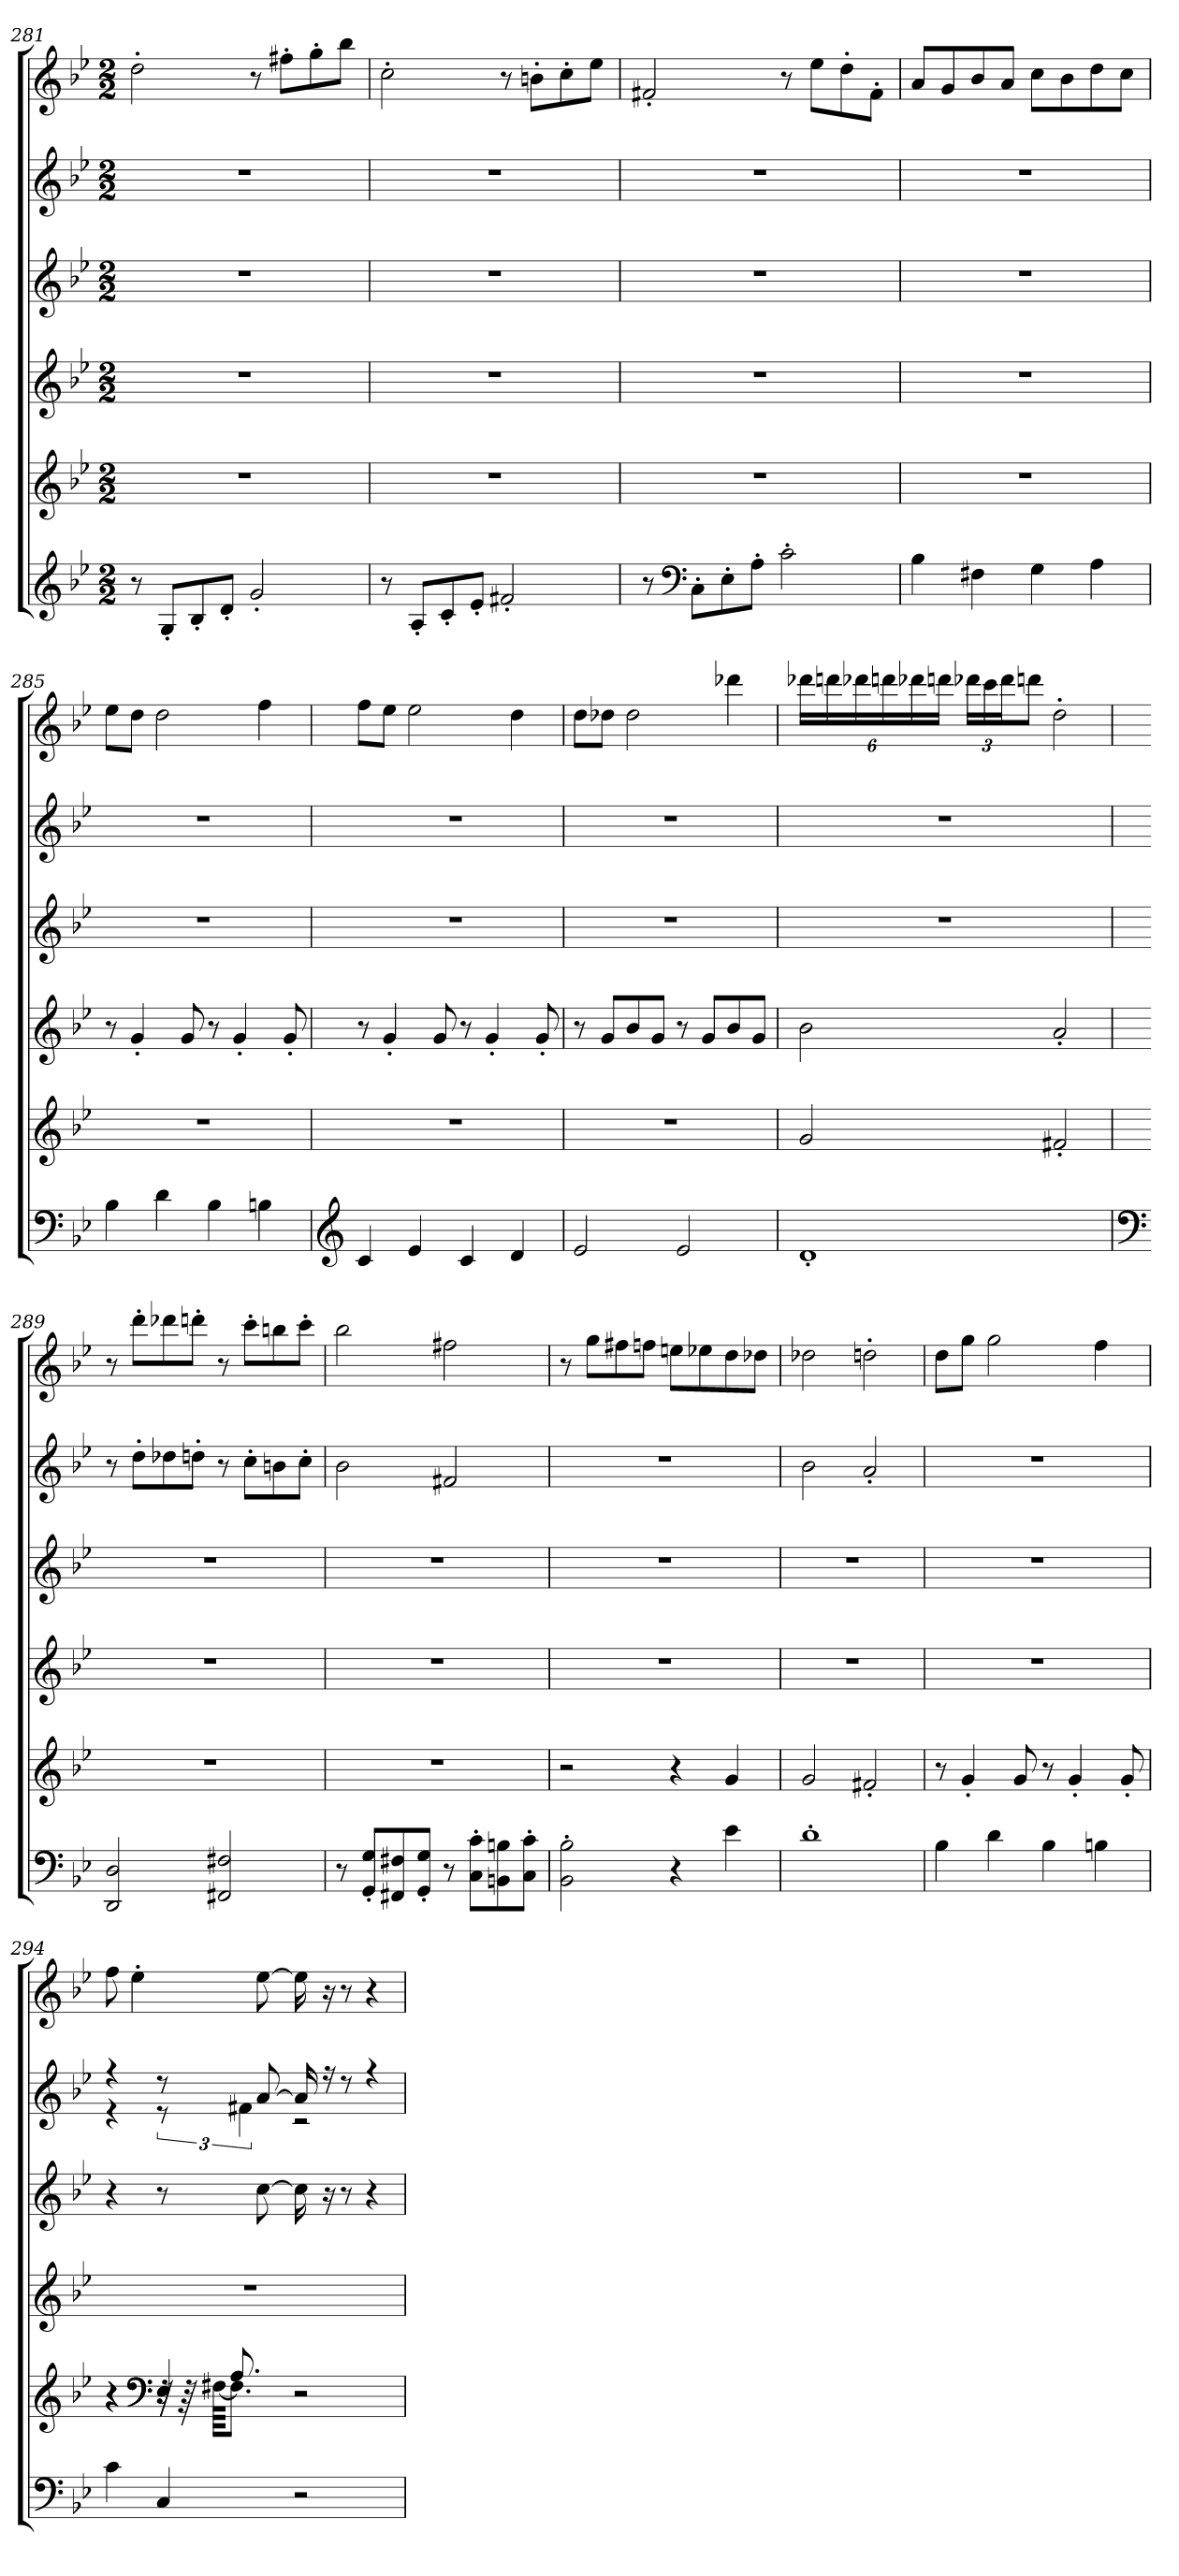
**kern	**kern	**kern	**kern	**kern	**kern
*part5	*part4	*part3	*part2	*part2	*part1
*staff6	*staff5	*staff4	*staff3	*staff2	*staff1
*clefG2	*clefG2	*clefG2	*clefG2	*clefG2	*clefG2
*k[b-e-]	*k[b-e-]	*k[b-e-]	*k[b-e-]	*k[b-e-]	*k[b-e-]
*M2/2	*M2/2	*M2/2	*M2/2	*M2/2	*M2/2
*MM152	*MM152	*MM152	*MM152	*MM152	*MM152
=281	=281	=281	=281	=281	=281
8r	1r	1r	1r	1r	2dd'\
8G'/L	.	.	.	.	.
8B-'/	.	.	.	.	.
8d'/J	.	.	.	.	.
2g'/	.	.	.	.	8r
.	.	.	.	.	8ff#X'\L
.	.	.	.	.	8gg'\
.	.	.	.	.	8bb-\J
=282	=282	=282	=282	=282	=282
*	*	*	*	*	*MM152
8r	1r	1r	1r	1r	2cc'\
8A'/L	.	.	.	.	.
8c'/	.	.	.	.	.
8e-'/J	.	.	.	.	.
2f#X'/	.	.	.	.	8r
.	.	.	.	.	8bn'\L
.	.	.	.	.	8cc'\
.	.	.	.	.	8ee-\J
!!LO:LB:g=z
=283	=283	=283	=283	=283	=283
*	*	*	*	*	*MM152
8r	1r	1r	1r	1r	2f#X'/
*clefF4	*	*	*	*	*
8C'\L	.	.	.	.	.
8E-'\	.	.	.	.	.
8A'\J	.	.	.	.	.
2c'\	.	.	.	.	8r
.	.	.	.	.	8ee-\L
.	.	.	.	.	8dd'\
.	.	.	.	.	8f#'\J
=284	=284	=284	=284	=284	=284
*	*	*	*	*	*MM152
4B-\	1r	1r	1r	1r	8a/L
.	.	.	.	.	8g/
4F#X\	.	.	.	.	8b-/
.	.	.	.	.	8a/J
4G\	.	.	.	.	8cc\L
.	.	.	.	.	8b-\
4A\	.	.	.	.	8dd\
.	.	.	.	.	8cc\J
=285	=285	=285	=285	=285	=285
*	*	*	*	*	*MM152
4B-\	1r	8r	1r	1r	8ee-\L
.	.	4g'/	.	.	8dd\J
4d\	.	.	.	.	2dd\
.	.	8g/	.	.	.
4B-\	.	8r	.	.	.
.	.	4g'/	.	.	.
4Bn\	.	.	.	.	4ff\
.	.	8g'/	.	.	.
=286	=286	=286	=286	=286	=286
*clefG2	*	*	*	*	*
*	*	*	*	*	*MM152
4c/	1r	8r	1r	1r	8ff\L
.	.	4g'/	.	.	8ee-\J
4e-/	.	.	.	.	2ee-\
.	.	8g/	.	.	.
4c/	.	8r	.	.	.
.	.	4g'/	.	.	.
4d/	.	.	.	.	4dd\
.	.	8g'/	.	.	.
!!LO:PB:g=z
=287	=287	=287	=287	=287	=287
*	*	*	*	*	*MM152
2e-/	1r	8r	1r	1r	8dd\L
.	.	8g/L	.	.	8dd-X\J
.	.	8b-/	.	.	2dd-\
.	.	8g/J	.	.	.
2e-/	.	8r	.	.	.
.	.	8g/L	.	.	.
.	.	8b-/	.	.	4ddd-X\
.	.	8g/J	.	.	.
=288	=288	=288	=288	=288	=288
*	*	*	*	*	*Xbrackettup
1d'	2g/	2b-\	1r	1r	24ddd-X\LL
.	.	.	.	.	24dddn\
.	.	.	.	.	24ddd-X\
.	.	.	.	.	24dddn\
.	.	.	.	.	24ddd-X\
.	.	.	.	.	24dddn\JJ
.	.	.	.	.	24ddd-X\LL
.	.	.	.	.	24ccc\
.	.	.	.	.	24ddd-\J
.	.	.	.	.	8dddn\J
.	2f#X'/	2a'/	.	.	2dd'\
=289	=289	=289	=289	=289	=289
*clefF4	*	*	*	*	*
*	*	*	*	*	*MM152
2DD/ 2D/	1r	1r	1r	8r	8r
.	.	.	.	8dd'\L	8ddd'\L
.	.	.	.	8dd-X\	8ddd-X\
.	.	.	.	8ddn'\J	8dddn'\J
2FF#X/ 2F#X/	.	.	.	8r	8r
.	.	.	.	8cc'\L	8ccc'\L
.	.	.	.	8bn\	8bbn\
.	.	.	.	8cc'\J	8ccc'\J
!!LO:LB:g=z
=290	=290	=290	=290	=290	=290
*	*	*	*	*	*MM152
8r	1r	1r	1r	2b-\	2bb-\
8GG/' 8G/'L	.	.	.	.	.
8FF#X/ 8F#X/	.	.	.	.	.
8GG/' 8G/'J	.	.	.	.	.
8r	.	.	.	2f#X/	2ff#X\
8C\' 8c\'L	.	.	.	.	.
8BBn\ 8Bn\	.	.	.	.	.
8C\' 8c\'J	.	.	.	.	.
=291	=291	=291	=291	=291	=291
2BB-\' 2B-\'	2r	1r	1r	1r	8r
.	.	.	.	.	8gg\L
.	.	.	.	.	8ff#X\
.	.	.	.	.	8ffn\J
4r	4r	.	.	.	8een\L
.	.	.	.	.	8ee-X\
4e-\	4g/	.	.	.	8dd\
.	.	.	.	.	8dd-X\J
=292	=292	=292	=292	=292	=292
1d'	2g/	1r	1r	2b-\	2dd-X\
*	*	*	*	*	*MM149
.	2f#X'/	.	.	2a'/	2ddn'\
=293	=293	=293	=293	=293	=293
*	*	*	*	*	*MM152
4B-\	8r	1r	1r	1r	8dd\L
.	4g'/	.	.	.	8gg\J
4d\	.	.	.	.	2gg\
.	8g/	.	.	.	.
4B-\	8r	.	.	.	.
.	4g'/	.	.	.	.
4Bn\	.	.	.	.	4ff\
.	8g'/	.	.	.	.
!!LO:PB:g=z
=294	=294	=294	=294	=294	=294
*	*^	*	*	*^	*
*	*	*^	*	*	*	*	*
4c\	4r	4r	4r	1r	4r	4r	4r	8ff\
.	.	.	.	.	.	.	.	4ee-'\
*	*clefF4	*	*	*	*	*	*	*
4C/	16r	32r	4E-/	.	8r	8r	12r	.
.	.	64r	.	.	.	.	.	.
.	.	[64F#X\KKKL	.	.	.	.	.	.
.	8.A/	8.F#\J]	.	.	.	.	.	.
.	.	.	.	.	.	.	6f#X\	.
.	.	.	.	.	[8cc\	[8a/	.	[8ee-\
2r	2r	2r	2r	.	16cc\]	16a/]	2r	16ee-\]
.	.	.	.	.	16r	16r	.	16r
.	.	.	.	.	8r	8r	.	8r
.	.	.	.	.	4r	4r	.	4r
*	*v	*v	*v	*	*	*v	*v	*
=	=	=	=	=	=
*-	*-	*-	*-	*-	*-
